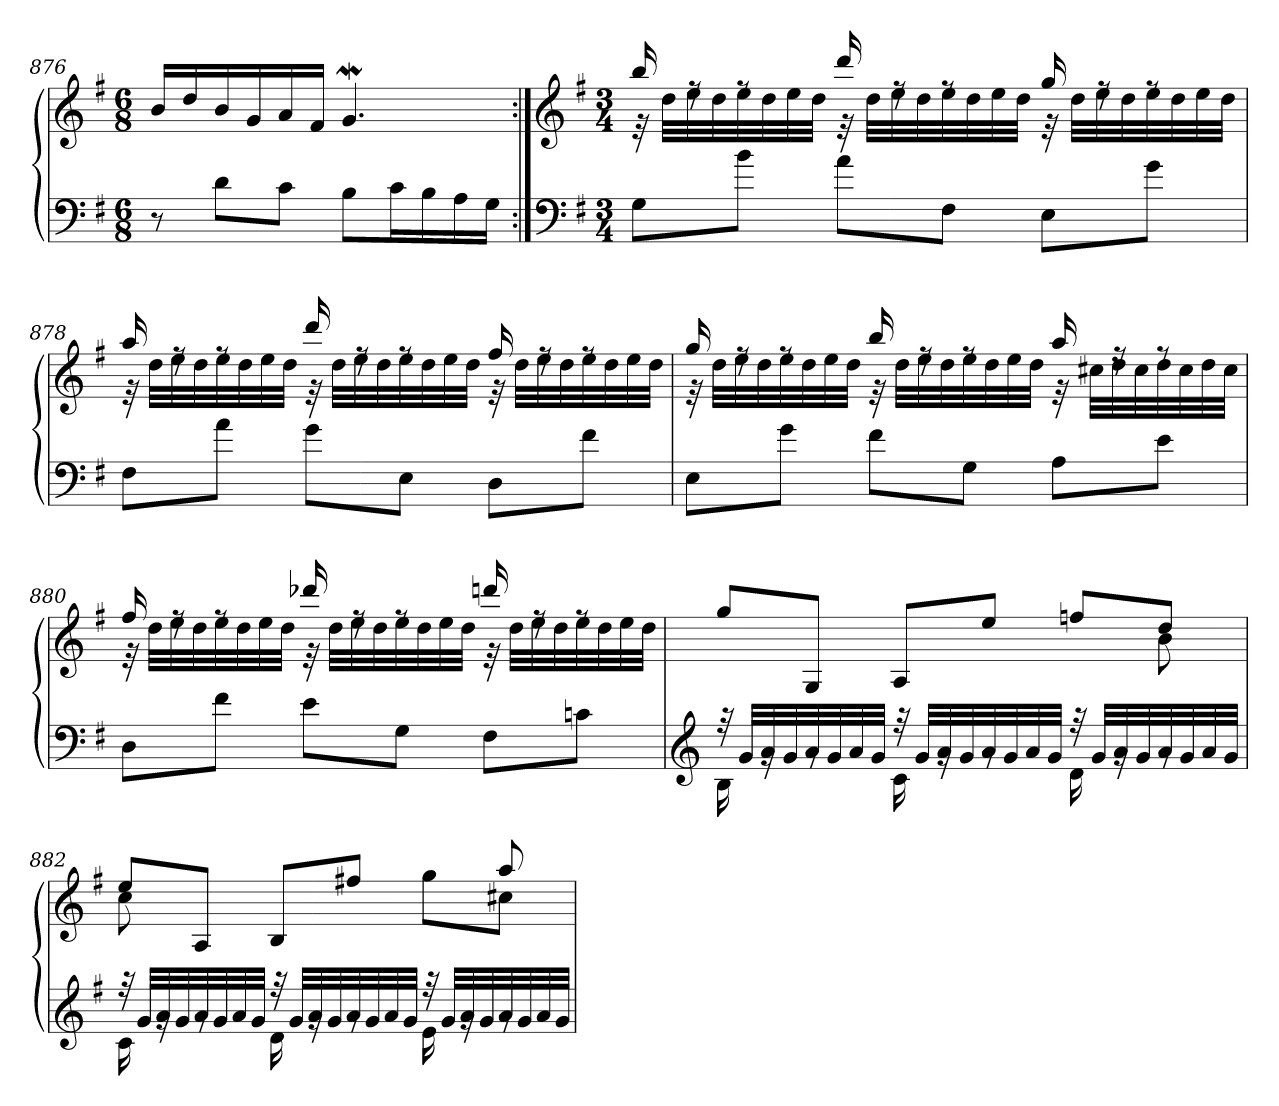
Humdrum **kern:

**kern	**kern
*part1	*part1
*staff2	*staff1
*clefF4	*clefG2
*k[f#]	*k[f#]
*G:	*G:
*M6/8	*M6/8
=876	=876
8r	16b/LL
.	16dd/
8d\L	16b/
.	16g/
8c\J	16a/
.	16f#/JJ
8B\L	4.gw/
16c\L	.
16B\	.
16A\	.
16G\JJ	.
!!LO:PB:g=z
=877:|!	=877:|!
*clefF4	*clefG2
*k[f#]	*k[f#]
*G:	*G:
*M3/4	*M3/4
*	*MM92
*	*^
8G\L	16bb/	32r
.	.	32dd\LLL
.	16rff	32ee\
.	.	32dd\
8b\J	8rff	32ee\
.	.	32dd\
.	.	32ee\
.	.	32dd\JJJ
8a\L	16ddd/	32r
.	.	32dd\LLL
.	16rff	32ee\
.	.	32dd\
8F#\J	8rff	32ee\
.	.	32dd\
.	.	32ee\
.	.	32dd\JJJ
8E\L	16gg/	32r
.	.	32dd\LLL
.	16rff	32ee\
.	.	32dd\
8g\J	8rff	32ee\
.	.	32dd\
.	.	32ee\
.	.	32dd\JJJ
=878	=878	=878
8F#\L	16aa/	32r
.	.	32dd\LLL
.	16rff	32ee\
.	.	32dd\
8a\J	8rff	32ee\
.	.	32dd\
.	.	32ee\
.	.	32dd\JJJ
8g\L	16ddd/	32r
.	.	32dd\LLL
.	16rff	32ee\
.	.	32dd\
8E\J	8rff	32ee\
.	.	32dd\
.	.	32ee\
.	.	32dd\JJJ
8D\L	16ff#/	32r
.	.	32dd\LLL
.	16rff	32ee\
.	.	32dd\
8f#\J	8rff	32ee\
.	.	32dd\
.	.	32ee\
.	.	32dd\JJJ
!!LO:LB:g=z	!!
=879	=879	=879
8E\L	16gg/	32r
.	.	32dd\LLL
.	16rff	32ee\
.	.	32dd\
8g\J	8rff	32ee\
.	.	32dd\
.	.	32ee\
.	.	32dd\JJJ
8f#\L	16bb/	32r
.	.	32dd\LLL
.	16rff	32ee\
.	.	32dd\
8G\J	8rff	32ee\
.	.	32dd\
.	.	32ee\
.	.	32dd\JJJ
8A\L	16aa/	32r
.	.	32cc#X\LLL
.	16rff	32dd\
.	.	32cc#\
8e\J	8rff	32dd\
.	.	32cc#\
.	.	32dd\
.	.	32cc#\JJJ
=880	=880	=880
8D\L	16ff#/	32r
.	.	32dd\LLL
.	16rff	32ee\
.	.	32dd\
8f#\J	8rff	32ee\
.	.	32dd\
.	.	32ee\
.	.	32dd\JJJ
8e\L	16ddd-X/	32r
.	.	32dd\LLL
.	16rff	32ee\
.	.	32dd\
8G\J	8rff	32ee\
.	.	32dd\
.	.	32ee\
.	.	32dd\JJJ
8F#\L	16dddn/	32r
.	.	32dd\LLL
.	16rff	32ee\
.	.	32dd\
8cn\J	8rff	32ee\
.	.	32dd\
.	.	32ee\
.	.	32dd\JJJ
!!LO:LB:g=z	!!
=881	=881	=881
*clefG2	*	*
*^	*	*
32r	16B\	8gg/L	8ryy
32g/LLL	.	.	.
32a/	16rg	.	.
32g/	.	.	.
*	*	*v	*v
32a/	8rg	8G/J
32g/	.	.
32a/	.	.
32g/JJJ	.	.
32r	16c\	8A/L
32g/LLL	.	.
32a/	16rg	.
32g/	.	.
32a/	8rg	8ee/J
32g/	.	.
32a/	.	.
32g/JJJ	.	.
32r	16d\	8ffn/L
32g/LLL	.	.
32a/	16rg	.
32g/	.	.
*	*	*^
32a/	8rg	8dd/J	8b\
32g/	.	.	.
32a/	.	.	.
32g/JJJ	.	.	.
=882	=882	=882	=882
32r	16c\	8ee/L	8cc\
32g/LLL	.	.	.
32a/	16rg	.	.
32g/	.	.	.
32a/	8rg	8A/J	4.ryy
32g/	.	.	.
32a/	.	.	.
32g/JJJ	.	.	.
32r	16d\	8B/L	.
32g/LLL	.	.	.
32a/	16rg	.	.
32g/	.	.	.
32a/	8rg	8ff#X/J	.
32g/	.	.	.
32a/	.	.	.
32g/JJJ	.	.	.
32r	16e\	8raayy	8gg\L
32g/LLL	.	.	.
32a/	16rg	.	.
32g/	.	.	.
32a/	8rg	8aa/	8cc#X\J
32g/	.	.	.
32a/	.	.	.
32g/JJJ	.	.	.
*v	*v	*	*
*	*v	*v
=	=
*-	*-
